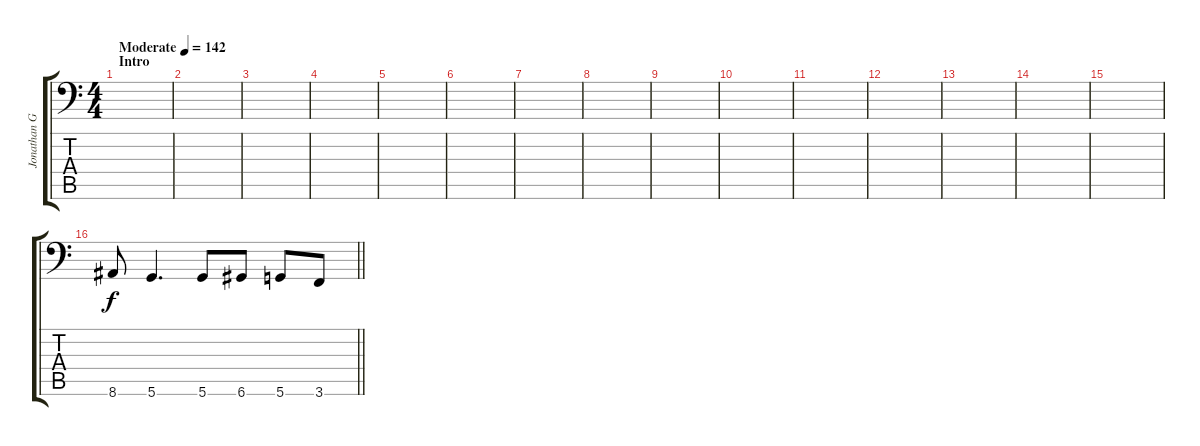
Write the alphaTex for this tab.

\track ("Jonathan Gallan" "Jonathan G") {instrument electricbassfinger}
\staff {score tabs}
\tuning (E3 B2 G2 D2 A1 D1) {hide}
\ts (4 4)
\section ("" "Intro")
\tempo (142 "Moderate")
\clef f4
\ks c
|
|
|
|
|
|
|
|
|
|
|
|
|
|
|
\barLineRight lightlight
8.6.8 5.6.4{d} 5.6.8 6.6.8 5.6.8 3.6.8
